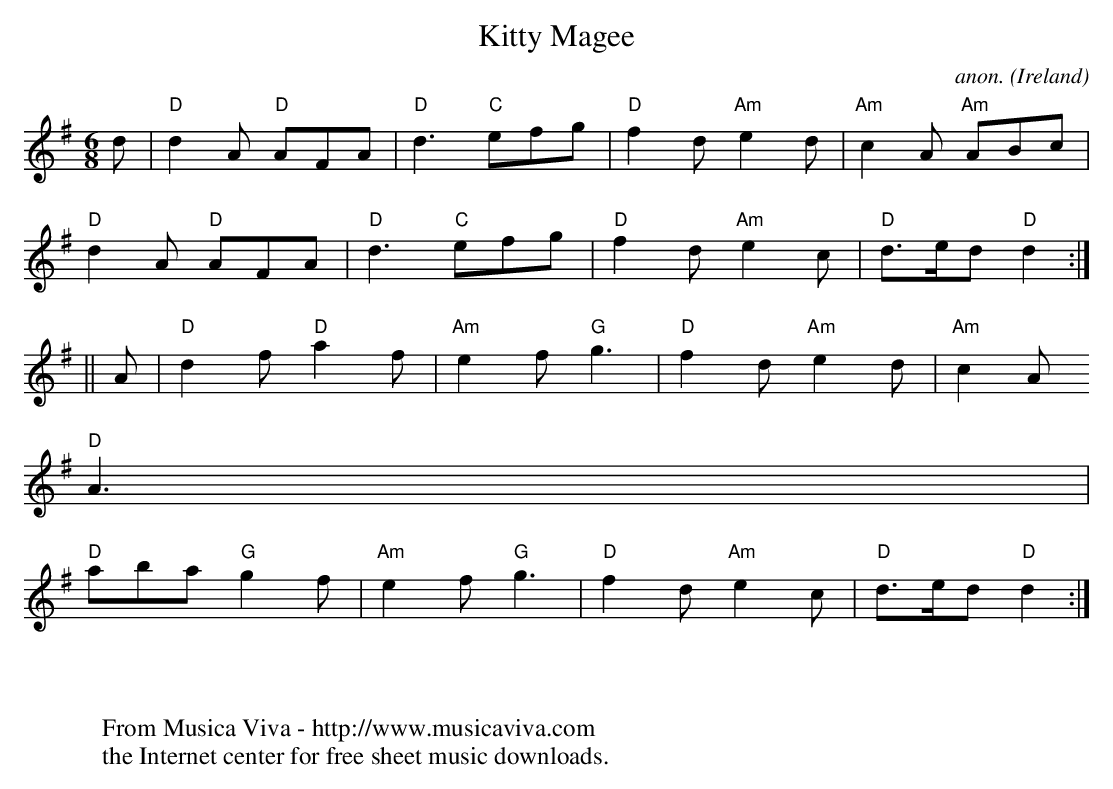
X:1
T:Kitty Magee
C:anon.
O:Ireland
M:6/8
L:1/8
K:G
d|"D"d2 A "D"AFA|"D"d3 "C"efg|"D"f2 d "Am"e2 d|"Am"c2 A "Am"ABc|
"D"d2 A "D"AFA|"D"d3 "C"efg|"D"f2 d "Am"e2 c|"D"d>ed "D"d2:|
||A|"D"d2 f "D"a2 f|"Am"e2 f "G"g3|"D"f2 d "Am"e2 d|"Am"c2 A
"D"A3|
"D"aba "G"g2 f|"Am"e2 f "G"g3|"D"f2 d "Am"e2 c|"D"d>ed "D"d2:|
W:
W:
W:  From Musica Viva - http://www.musicaviva.com
W:  the Internet center for free sheet music downloads.
